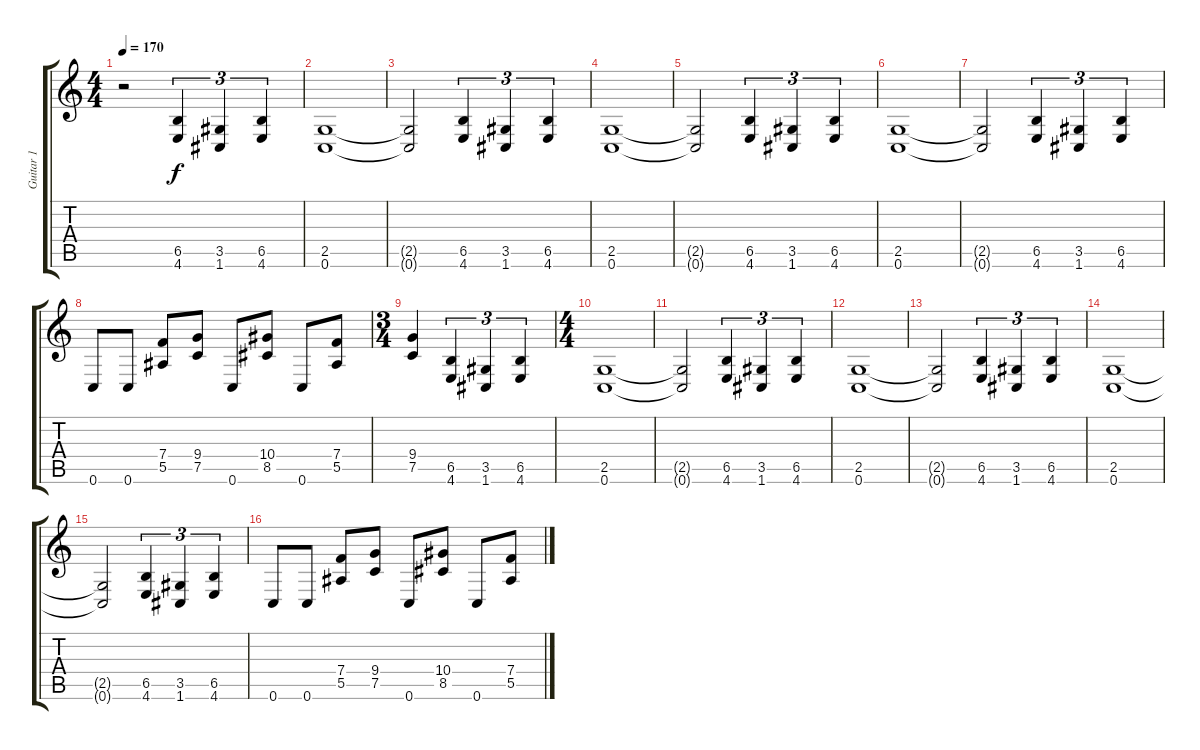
\track ("Guitar 1" "Guitar 1") {instrument overdrivenguitar}
\staff {score tabs}
\tuning (C4 G3 Eb3 Bb2 F2 C2) {hide}
\ts (4 4)
\tempo 170
\clef g2
\ks c
r.2{dy f instrument overdrivenguitar} (6.5 4.6).4{tu (3 2)} (3.5 1.6).4{tu (3 2)} (6.5 4.6).4{tu (3 2)} |
(2.5 0.6).1 |
(2.5{t} 0.6{t}).2 (6.5 4.6).4{tu (3 2)} (3.5 1.6).4{tu (3 2)} (6.5 4.6).4{tu (3 2)} |
(2.5 0.6).1 |
(2.5{t} 0.6{t}).2 (6.5 4.6).4{tu (3 2)} (3.5 1.6).4{tu (3 2)} (6.5 4.6).4{tu (3 2)} |
(2.5 0.6).1 |
(2.5{t} 0.6{t}).2 (6.5 4.6).4{tu (3 2)} (3.5 1.6).4{tu (3 2)} (6.5 4.6).4{tu (3 2)} |
0.6.8 0.6.8 (7.4 5.5).8 (9.4 7.5).8 0.6.8 (10.4 8.5).8 0.6.8 (7.4 5.5).8 |
\ts (3 4)
(9.4 7.5).4 (6.5 4.6).4{tu (3 2)} (3.5 1.6).4{tu (3 2)} (6.5 4.6).4{tu (3 2)} |
\ts (4 4)
(2.5 0.6).1 |
(2.5{t} 0.6{t}).2 (6.5 4.6).4{tu (3 2)} (3.5 1.6).4{tu (3 2)} (6.5 4.6).4{tu (3 2)} |
(2.5 0.6).1 |
(2.5{t} 0.6{t}).2 (6.5 4.6).4{tu (3 2)} (3.5 1.6).4{tu (3 2)} (6.5 4.6).4{tu (3 2)} |
(2.5 0.6).1 |
(2.5{t} 0.6{t}).2 (6.5 4.6).4{tu (3 2)} (3.5 1.6).4{tu (3 2)} (6.5 4.6).4{tu (3 2)} |
0.6.8 0.6.8 (7.4 5.5).8 (9.4 7.5).8 0.6.8 (10.4 8.5).8 0.6.8 (7.4 5.5).8
